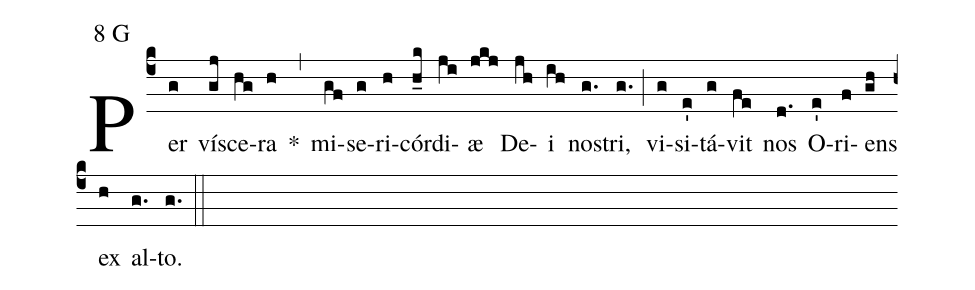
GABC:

mode:8 G;
%%
(c4) Per(g) ví(gj)sce(hg)ra(h) *(,) mi(gf)se(g)ri(h)cór(h_k)di(ji)æ(jkj) De(jh)i(ih) no(g.)stri,(g.) (;) vi(g)si(e')tá(g)vit(fe) nos(d.) O(e')ri(f)ens(gh) ex(h) al(g.)to.(g.) (::)
